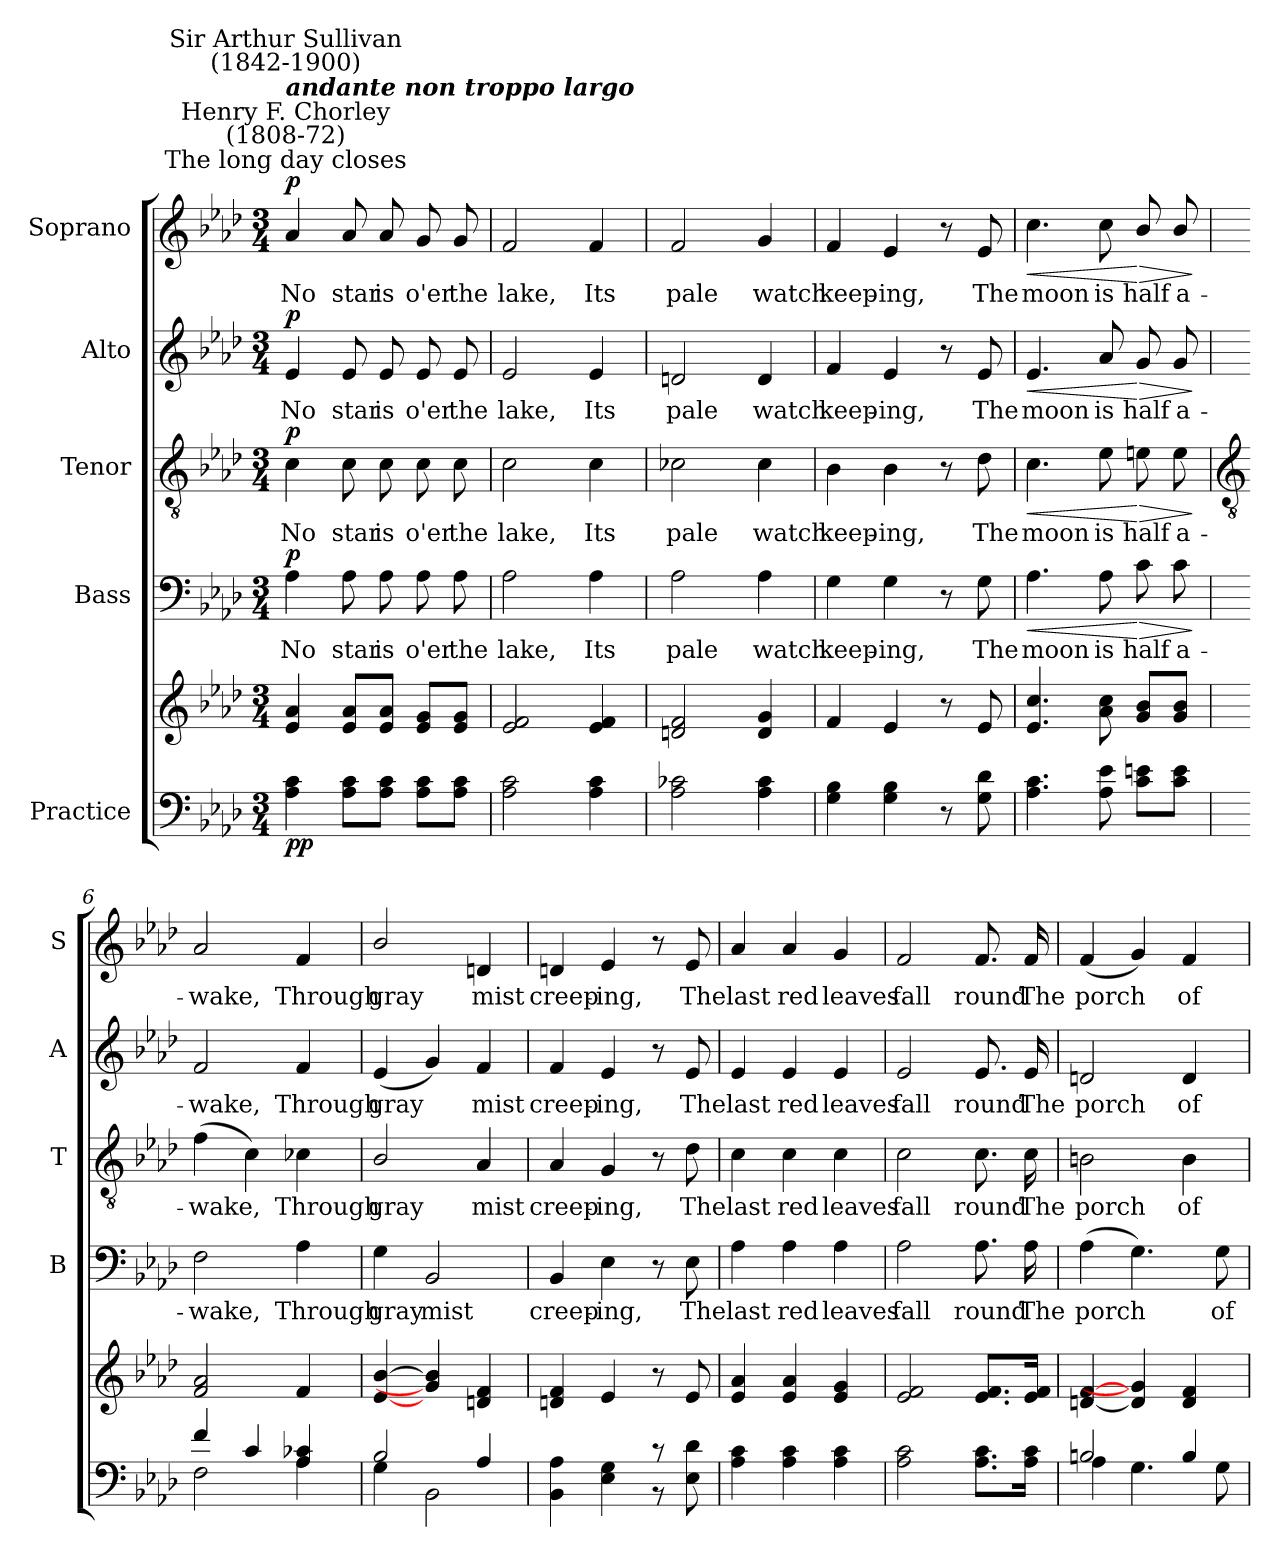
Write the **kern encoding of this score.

**kern	**kern	**dynam	**kern	**text	**dynam	**kern	**text	**dynam	**kern	**text	**dynam	**kern	**text	**dynam
*part5	*part5	*part5	*part4	*part4	*part4	*part3	*part3	*part3	*part2	*part2	*part2	*part1	*part1	*part1
*staff6	*staff5	*staff5/6	*staff4	*staff4	*staff4	*staff3	*staff3	*staff3	*staff2	*staff2	*staff2	*staff1	*staff1	*staff1
*I"Practice	*	*	*I"Bass	*	*	*I"Tenor	*	*	*I"Alto	*	*	*I"Soprano	*	*
*	*	*	*I'B	*	*	*I'T	*	*	*I'A	*	*	*I'S	*	*
*clefF4	*clefG2	*	*clefF4	*	*	*clefGv2	*	*	*clefG2	*	*	*clefG2	*	*
*k[b-e-a-d-]	*k[b-e-a-d-]	*	*k[b-e-a-d-]	*	*	*k[b-e-a-d-]	*	*	*k[b-e-a-d-]	*	*	*k[b-e-a-d-]	*	*
*A-:	*A-:	*	*A-:	*	*	*A-:	*	*	*A-:	*	*	*A-:	*	*
*M3/4	*M3/4	*	*M3/4	*	*	*M3/4	*	*	*M3/4	*	*	*M3/4	*	*
=1	=1	=1	=1	=1	=1	=1	=1	=1	=1	=1	=1	=1	=1	=1
!	!	!	!	!	!	!	!	!	!	!	!	!LO:TX:a:cj:t=The long day closes	!	!
!	!	!	!	!	!	!	!	!	!	!	!	!LO:TX:a:cj:t=Henry F. Chorley\n(1808-72)	!	!
!	!	!	!	!	!	!	!	!	!	!	!	!LO:TX:a:Bi:t=andante non troppo largo	!	!
!	!	!	!	!	!	!	!	!	!	!	!	!LO:TX:a:cj:t=Sir Arthur Sullivan\n(1842-1900)	!	!
!	!	!LO:DY:b=2	!	!LO:LY:b	!	!	!LO:LY:b	!	!	!LO:LY:b	!	!	!LO:LY:b	!
!	!	!LO:DY:n=1:b	!	!	!LO:DY:b	!	!	!LO:DY:b	!	!	!LO:DY:b	!	!	!LO:DY:b
4A- 4c	4e- 4a-	p p	4A-	No	p	4c	No	p	4e-	No	p	4a-	No	p
!	!	!	!	!LO:LY:b	!	!	!LO:LY:b	!	!	!LO:LY:b	!	!	!LO:LY:b	!
8A- 8cL	8e- 8a-L	.	8A-	star	.	8c	star	.	8e-	star	.	8a-	star	.
!	!	!	!	!LO:LY:b	!	!	!LO:LY:b	!	!	!LO:LY:b	!	!	!LO:LY:b	!
8A- 8cJ	8e- 8a-J	.	8A-	is	.	8c	is	.	8e-	is	.	8a-	is	.
!	!	!	!	!LO:LY:b	!	!	!LO:LY:b	!	!	!LO:LY:b	!	!	!LO:LY:b	!
8A- 8cL	8e- 8gL	.	8A-	o'er	.	8c	o'er	.	8e-	o'er	.	8g	o'er	.
!	!	!	!	!LO:LY:b	!	!	!LO:LY:b	!	!	!LO:LY:b	!	!	!LO:LY:b	!
8A- 8cJ	8e- 8gJ	.	8A-	the	.	8c	the	.	8e-	the	.	8g	the	.
=2	=2	=2	=2	=2	=2	=2	=2	=2	=2	=2	=2	=2	=2	=2
!	!	!	!	!LO:LY:b	!	!	!LO:LY:b	!	!	!LO:LY:b	!	!	!LO:LY:b	!
2A- 2c	2e- 2f	.	2A-	lake,	.	2c	lake,	.	2e-	lake,	.	2f	lake,	.
!	!	!	!	!LO:LY:b	!	!	!LO:LY:b	!	!	!LO:LY:b	!	!	!LO:LY:b	!
4A- 4c	4e- 4f	.	4A-	Its	.	4c	Its	.	4e-	Its	.	4f	Its	.
=3	=3	=3	=3	=3	=3	=3	=3	=3	=3	=3	=3	=3	=3	=3
!	!	!	!	!LO:LY:b	!	!	!LO:LY:b	!	!	!LO:LY:b	!	!	!LO:LY:b	!
2A- 2c-X	2dn 2f	.	2A-	pale	.	2c-X	pale	.	2dn	pale	.	2f	pale	.
!	!	!	!	!LO:LY:b	!	!	!LO:LY:b	!	!	!LO:LY:b	!	!	!LO:LY:b	!
4A- 4c-	4d 4g	.	4A-	watch	.	4c-	watch	.	4d	watch	.	4g	watch	.
=4	=4	=4	=4	=4	=4	=4	=4	=4	=4	=4	=4	=4	=4	=4
!	!	!	!	!LO:LY:b	!	!	!LO:LY:b	!	!	!LO:LY:b	!	!	!LO:LY:b	!
4G 4B-	4f	.	4G	keep-	.	4B-	keep-	.	4f	keep-	.	4f	keep-	.
!	!	!	!	!LO:LY:b	!	!	!LO:LY:b	!	!	!LO:LY:b	!	!	!LO:LY:b	!
4G 4B-	4e-	.	4G	-ing,	.	4B-	-ing,	.	4e-	-ing,	.	4e-	-ing,	.
8r	8r	.	8r	.	.	8r	.	.	8r	.	.	8r	.	.
!	!	!	!	!LO:LY:b	!	!	!LO:LY:b	!	!	!LO:LY:b	!	!	!LO:LY:b	!
8G 8d-	8e-	.	8G	The	.	8d-	The	.	8e-	The	.	8e-	The	.
=5	=5	=5	=5	=5	=5	=5	=5	=5	=5	=5	=5	=5	=5	=5
!	!	!	!	!LO:LY:b	!LO:HP:b	!	!LO:LY:b	!LO:HP:b	!	!LO:LY:b	!LO:HP:b	!	!LO:LY:b	!LO:HP:b
4.A- 4.c	4.e- 4.cc	.	4.A-	moon	<	4.c	moon	<	4.e-	moon	<	4.cc	moon	<
!	!	!	!	!LO:LY:b	!	!	!LO:LY:b	!	!	!LO:LY:b	!	!	!LO:LY:b	!
8A- 8e-	8a- 8cc	.	8A-	is	.	8e-	is	.	8a-	is	.	8cc	is	.
!	!	!	!	!LO:LY:b	!LO:HP:n=1:b	!	!LO:LY:b	!LO:HP:n=1:b	!	!LO:LY:b	!LO:HP:n=1:b	!	!LO:LY:b	!LO:HP:n=1:b
8c 8enL	8g 8b-L	.	8c	half	[ >	8en	half	[ >	8g	half	[ >	8b-/	half	[ >
!	!	!	!	!LO:LY:b	!	!	!LO:LY:b	!	!	!LO:LY:b	!	!	!LO:LY:b	!
8c 8eJ	8g 8b-J	.	8c	a-	.	8e	a-	.	8g	a-	.	8b-/	a-	.
.	.	.	.	.	]	.	.	]	.	.	]	.	.	]
!!LO:LB:g=z
=6	=6	=6	=6	=6	=6	=6	=6	=6	=6	=6	=6	=6	=6	=6
*	*	*	*	*	*	*clefGv2	*	*	*	*	*	*	*	*
*^	*	*	*	*	*	*	*	*	*	*	*	*	*	*
!	!	!	!	!	!LO:LY:b	!	!	!LO:LY:b	!	!	!LO:LY:b	!	!	!LO:LY:b	!
4f/	2F	2f 2a-	.	2F	-wake,	.	(>4f	-wake,	.	2f	-wake,	.	2a-	-wake,	.
4c/	.	.	.	.	.	.	4c)	.	.	.	.	.	.	.	.
!	!	!	!	!	!LO:LY:b	!	!	!LO:LY:b	!	!	!LO:LY:b	!	!	!LO:LY:b	!
4A- 4c-X	4A-	4f	.	4A-	Through	.	4c-X	Through	.	4f	Through	.	4f	Through	.
=7	=7	=7	=7	=7	=7	=7	=7	=7	=7	=7	=7	=7	=7	=7	=7
!	!	!	!	!	!LO:LY:b	!	!	!LO:LY:b	!	!	!LO:LY:b	!	!	!LO:LY:b	!
2B-/	4G	[4e- [4b-	.	4G	gray	.	2B-/	gray	.	(<4e-	gray	.	2b-/	gray	.
!	!	!	!	!	!LO:LY:b	!	!	!	!	!	!	!	!	!	!
.	2BB-\	4g] 4b-]	.	2BB-	mist	.	.	.	.	4g)	.	.	.	.	.
!	!	!	!	!	!	!	!	!LO:LY:b	!	!	!LO:LY:b	!	!	!LO:LY:b	!
4A-/	.	4dn 4f	.	.	.	.	4A-	mist	.	4f	mist	.	4dn	mist	.
=8	=8	=8	=8	=8	=8	=8	=8	=8	=8	=8	=8	=8	=8	=8	=8
!	!	!	!	!	!LO:LY:b	!	!	!LO:LY:b	!	!	!LO:LY:b	!	!	!LO:LY:b	!
2ryy	4BB- 4A-	4dn 4f	.	4BB-	creep-	.	4A-	creep-	.	4f	creep-	.	4dn	creep-	.
!	!	!	!	!	!LO:LY:b	!	!	!LO:LY:b	!	!	!LO:LY:b	!	!	!LO:LY:b	!
.	4E- 4G	4e-	.	4E-	-ing,	.	4G	-ing,	.	4e-	-ing,	.	4e-	-ing,	.
8r	8r	8r	.	8r	.	.	8r	.	.	8r	.	.	8r	.	.
!	!	!	!	!	!LO:LY:b	!	!	!LO:LY:b	!	!	!LO:LY:b	!	!	!LO:LY:b	!
8ryy	8E- 8d-	8e-	.	8E-	The	.	8d-	The	.	8e-	The	.	8e-	The	.
=9	=9	=9	=9	=9	=9	=9	=9	=9	=9	=9	=9	=9	=9	=9	=9
!LO:N:vis=1	!	!	!	!	!LO:LY:b	!	!	!LO:LY:b	!	!	!LO:LY:b	!	!	!LO:LY:b	!
2.ryy	4A- 4c	4e- 4a-	.	4A-	last	.	4c	last	.	4e-	last	.	4a-	last	.
!	!	!	!	!	!LO:LY:b	!	!	!LO:LY:b	!	!	!LO:LY:b	!	!	!LO:LY:b	!
.	4A- 4c	4e- 4a-	.	4A-	red	.	4c	red	.	4e-	red	.	4a-	red	.
!	!	!	!	!	!LO:LY:b	!	!	!LO:LY:b	!	!	!LO:LY:b	!	!	!LO:LY:b	!
.	4A- 4c	4e- 4g	.	4A-	leaves	.	4c	leaves	.	4e-	leaves	.	4g	leaves	.
=10	=10	=10	=10	=10	=10	=10	=10	=10	=10	=10	=10	=10	=10	=10	=10
!LO:N:vis=1	!	!	!	!	!LO:LY:b	!	!	!LO:LY:b	!	!	!LO:LY:b	!	!	!LO:LY:b	!
2.ryy	2A- 2c	2e- 2f	.	2A-	fall	.	2c	fall	.	2e-	fall	.	2f	fall	.
!	!	!	!	!	!LO:LY:b	!	!	!LO:LY:b	!	!	!LO:LY:b	!	!	!LO:LY:b	!
.	8.A- 8.cL	8.e- 8.fL	.	8.A-	round	.	8.c	round	.	8.e-	round	.	8.f	round	.
!	!	!	!	!	!LO:LY:b	!	!	!LO:LY:b	!	!	!LO:LY:b	!	!	!LO:LY:b	!
.	16A- 16cJ	16e- 16fJ	.	16A-	The	.	16c	The	.	16e-	The	.	16f	The	.
=11	=11	=11	=11	=11	=11	=11	=11	=11	=11	=11	=11	=11	=11	=11	=11
!	!	!	!	!	!LO:LY:b	!	!	!LO:LY:b	!	!	!LO:LY:b	!	!	!LO:LY:b	!
2Bn/	4A-	[4dn [4f	.	(>4A-	porch	.	2Bn	porch	.	2dn	porch	.	(<4f	porch	.
.	4.G	4d] 4g]	.	4.G)	.	.	.	.	.	.	.	.	4g)	.	.
!	!	!	!	!	!	!	!	!LO:LY:b	!	!	!LO:LY:b	!	!	!LO:LY:b	!
4B/	.	4d 4f	.	.	.	.	4B	of	.	4d	of	.	4f	of	.
!	!	!	!	!	!LO:LY:b	!	!	!	!	!	!	!	!	!	!
.	8G	.	.	8G	of	.	.	.	.	.	.	.	.	.	.
*v	*v	*	*	*	*	*	*	*	*	*	*	*	*	*	*
=	=	=	=	=	=	=	=	=	=	=	=	=	=	=
*-	*-	*-	*-	*-	*-	*-	*-	*-	*-	*-	*-	*-	*-	*-
